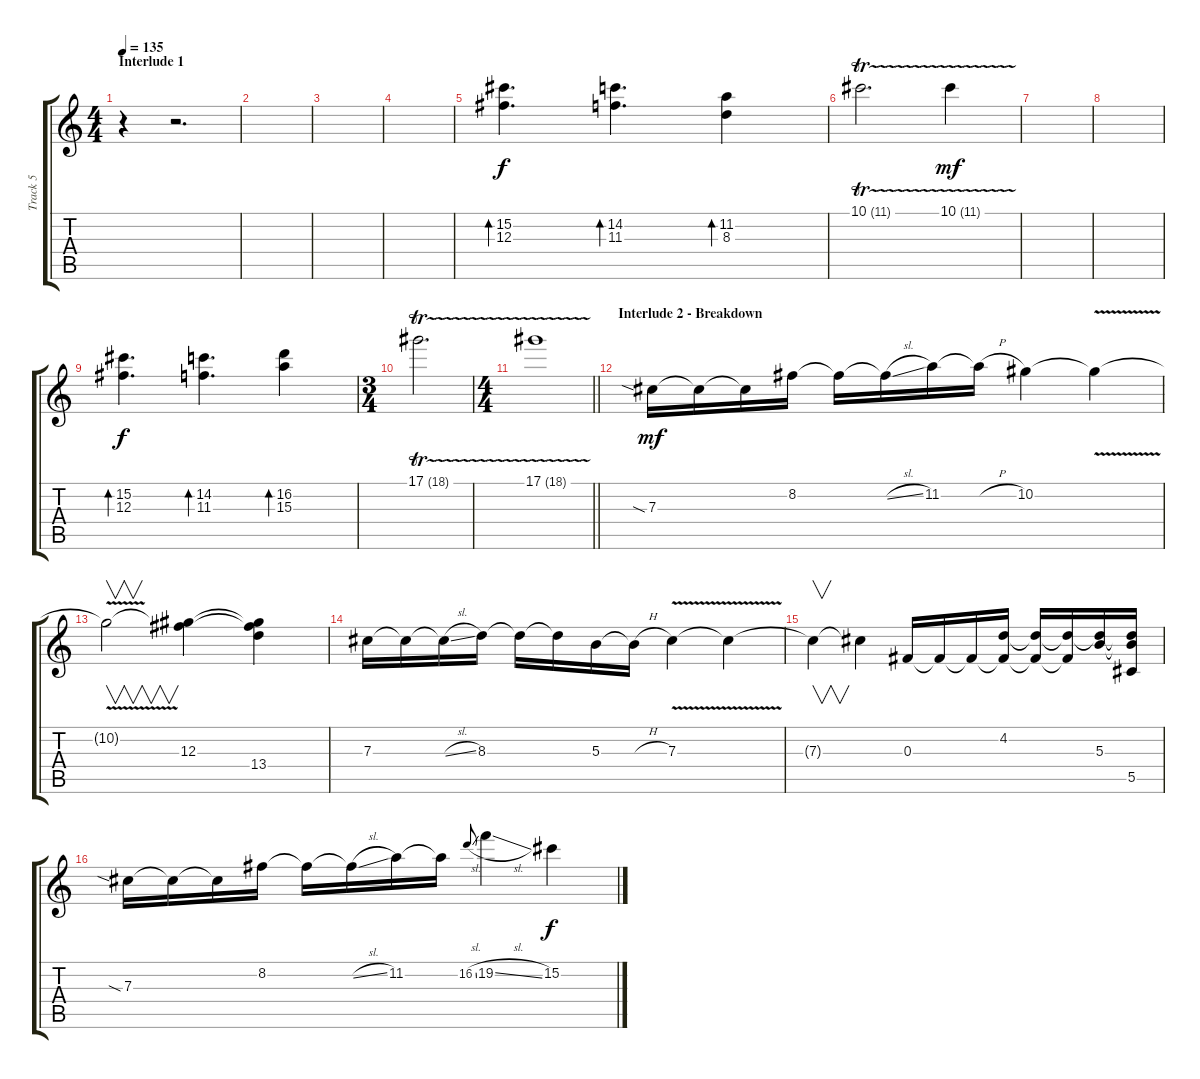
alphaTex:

\track ("Track 5" "Track 5") {instrument electricguitarclean}
\staff {score tabs}
\tuning (Eb4 Bb3 Gb3 Db3 Ab2 Db2) {hide}
\ts (4 4)
\section ("" "Interlude 1")
\tempo 135
\clef g2
\ks c
r.4{dy f} r.2{d} |
|
|
|
(15.2 12.3).4{d bd 240 volume 10 instrument sitar} (14.2 11.3).4{d bd 240} (11.2 8.3).4{bd 240 volume 4} |
10.1{tr (11 16)}.2{d volume 14} 10.1{tr (11 32)}.4{dy mf} |
|
|
(15.2 12.3).4{d bd 240 dy f volume 10 instrument sitar} (14.2 11.3).4{d bd 240} (16.2 15.3).4{bd 240 volume 4} |
\ts (3 4)
17.1{tr (18 16)}.2{d volume 14} |
\ts (4 4)
\barLineRight lightlight
17.1{tr (18 16)}.1{volume 3} |
\section ("" "Interlude 2 - Breakdown")
7.3{sia}.16{dy mf volume 13} 7.3{t}.16 7.3{t}.16 8.2.16 8.2{t}.16 8.2{sl t}.16 11.2.16 11.2{h t}.16 10.2.4 10.2{v t}.4 |
10.2{t}.2{v} (10.2{t} 12.3).4 (10.2{t} 12.3{t} 13.4).4 |
7.3.16 7.3{t}.16 7.3{sl t}.16 8.3.16 8.3{t}.16 8.3{t}.16 5.3.16 5.3{h t}.16 7.3{v}.4 7.3{t}.4 |
7.3{t}.4{v} 7.3{t}.4 0.3.16 0.3{t}.16 0.3{t}.16 (4.2 0.3{t}).16 (4.2{t} 0.3{t}).16 (4.2{t} 0.3{t}).16 (4.2{t} 5.3).16 (4.2{t} 5.3{t} 5.5).16 |
7.3{sia}.16{volume 13} 7.3{t}.16 7.3{t}.16 8.2.16 8.2{t}.16 8.2{sl t}.16 11.2.16 11.2{t}.16 16.2{sl}.8{gr onbeat} 19.2{sl}.4 15.2.4{dy f}
